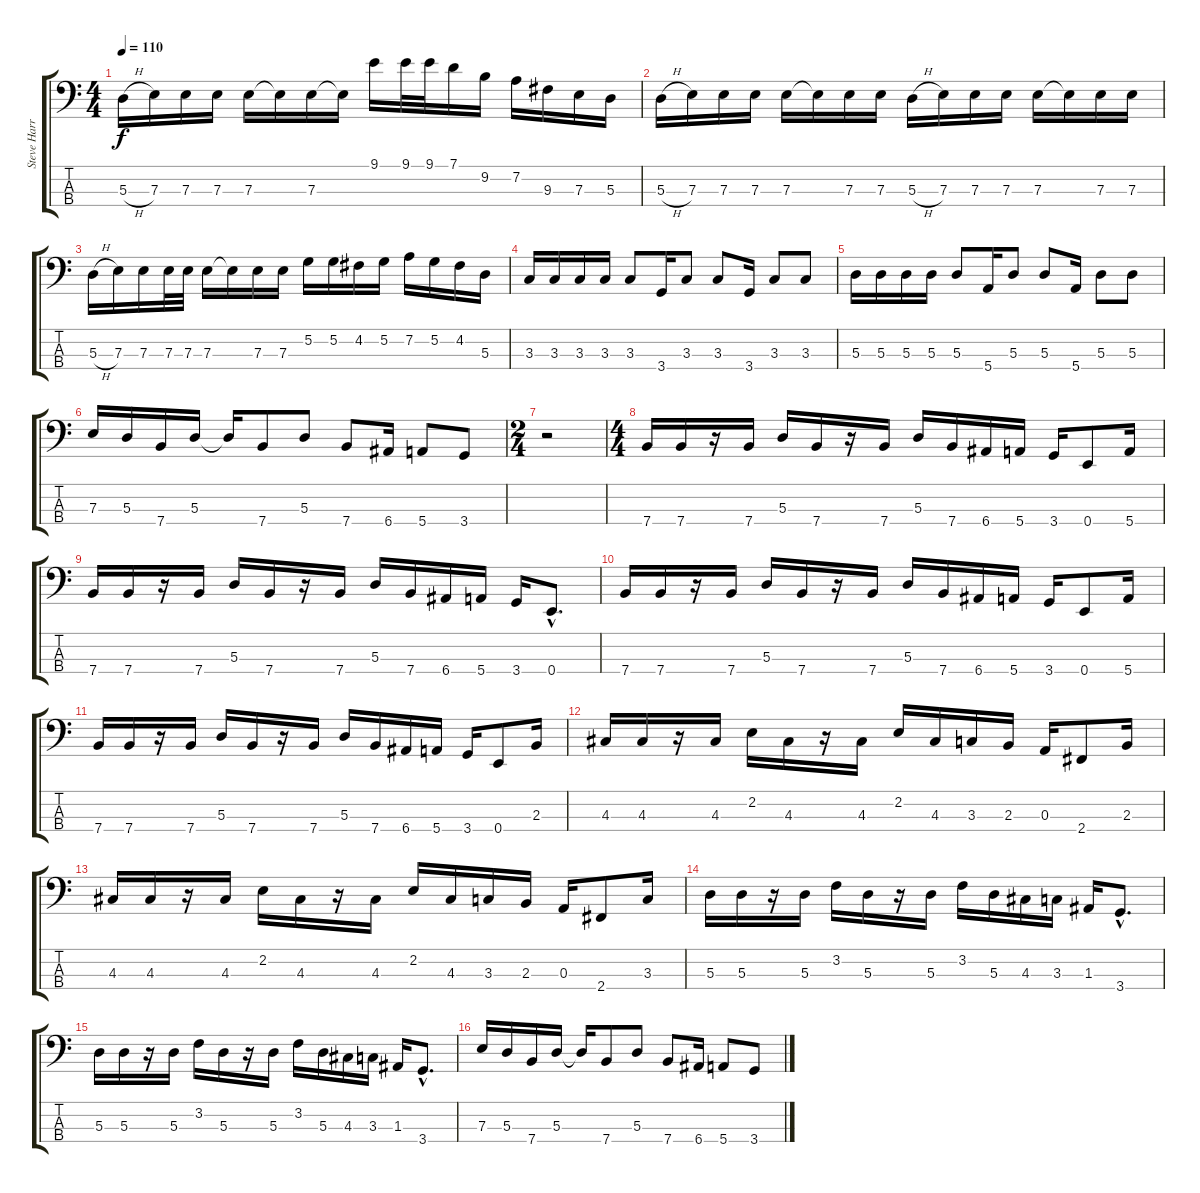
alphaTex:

\track ("Steve Harris (Bass)" "Steve Harr") {instrument electricbassfinger}
\staff {score tabs}
\tuning (G2 D2 A1 E1) {hide}
\ts (4 4)
\tempo 110
\clef f4
\ks c
5.3{h}.16{dy f} 7.3.16 7.3.16 7.3.16 7.3.16 7.3{t}.16 7.3.16 7.3{t}.16 9.1.16 9.1.32 9.1.32 7.1.16 9.2.16 7.2.16 9.3.16 7.3.16 5.3.16 |
5.3{h}.16 7.3.16 7.3.16 7.3.16 7.3.16 7.3{t}.16 7.3.16 7.3.16 5.3{h}.16 7.3.16 7.3.16 7.3.16 7.3.16 7.3{t}.16 7.3.16 7.3.16 |
5.3{h}.16 7.3.16 7.3.16 7.3.32 7.3.32 7.3.16 7.3{t}.16 7.3.16 7.3.16 5.2.16 5.2.16 4.2.16 5.2.16 7.2.16 5.2.16 4.2.16 5.3.16 |
3.3.16 3.3.16 3.3.16 3.3.16 3.3.8 3.4.16 3.3.8 3.3.8 3.4.16 3.3.8 3.3.8 |
5.3.16 5.3.16 5.3.16 5.3.16 5.3.8 5.4.16 5.3.8 5.3.8 5.4.16 5.3.8 5.3.8 |
7.3.16 5.3.16 7.4.16 5.3.16 5.3{t}.16 7.4.8 5.3.8 7.4.8 6.4.16 5.4.8 3.4.8 |
\ts (2 4)
r.2 |
\ts (4 4)
7.4.16 7.4.16 r.16 7.4.16 5.3.16 7.4.16 r.16 7.4.16 5.3.16 7.4.16 6.4.16 5.4.16 3.4.16 0.4.8 5.4.16 |
7.4.16 7.4.16 r.16 7.4.16 5.3.16 7.4.16 r.16 7.4.16 5.3.16 7.4.16 6.4.16 5.4.16 3.4.16 0.4{hac}.8{d} |
7.4.16 7.4.16 r.16 7.4.16 5.3.16 7.4.16 r.16 7.4.16 5.3.16 7.4.16 6.4.16 5.4.16 3.4.16 0.4.8 5.4.16 |
7.4.16 7.4.16 r.16 7.4.16 5.3.16 7.4.16 r.16 7.4.16 5.3.16 7.4.16 6.4.16 5.4.16 3.4.16 0.4.8 2.3.16 |
4.3.16 4.3.16 r.16 4.3.16 2.2.16 4.3.16 r.16 4.3.16 2.2.16 4.3.16 3.3.16 2.3.16 0.3.16 2.4.8 2.3.16 |
4.3.16 4.3.16 r.16 4.3.16 2.2.16 4.3.16 r.16 4.3.16 2.2.16 4.3.16 3.3.16 2.3.16 0.3.16 2.4.8 3.3.16 |
5.3.16 5.3.16 r.16 5.3.16 3.2.16 5.3.16 r.16 5.3.16 3.2.16 5.3.16 4.3.16 3.3.16 1.3.16 3.4{hac}.8{d} |
5.3.16 5.3.16 r.16 5.3.16 3.2.16 5.3.16 r.16 5.3.16 3.2.16 5.3.16 4.3.16 3.3.16 1.3.16 3.4{hac}.8{d} |
7.3.16 5.3.16 7.4.16 5.3.16 5.3{t}.16 7.4.8 5.3.8 7.4.8 6.4.16 5.4.8 3.4.8
